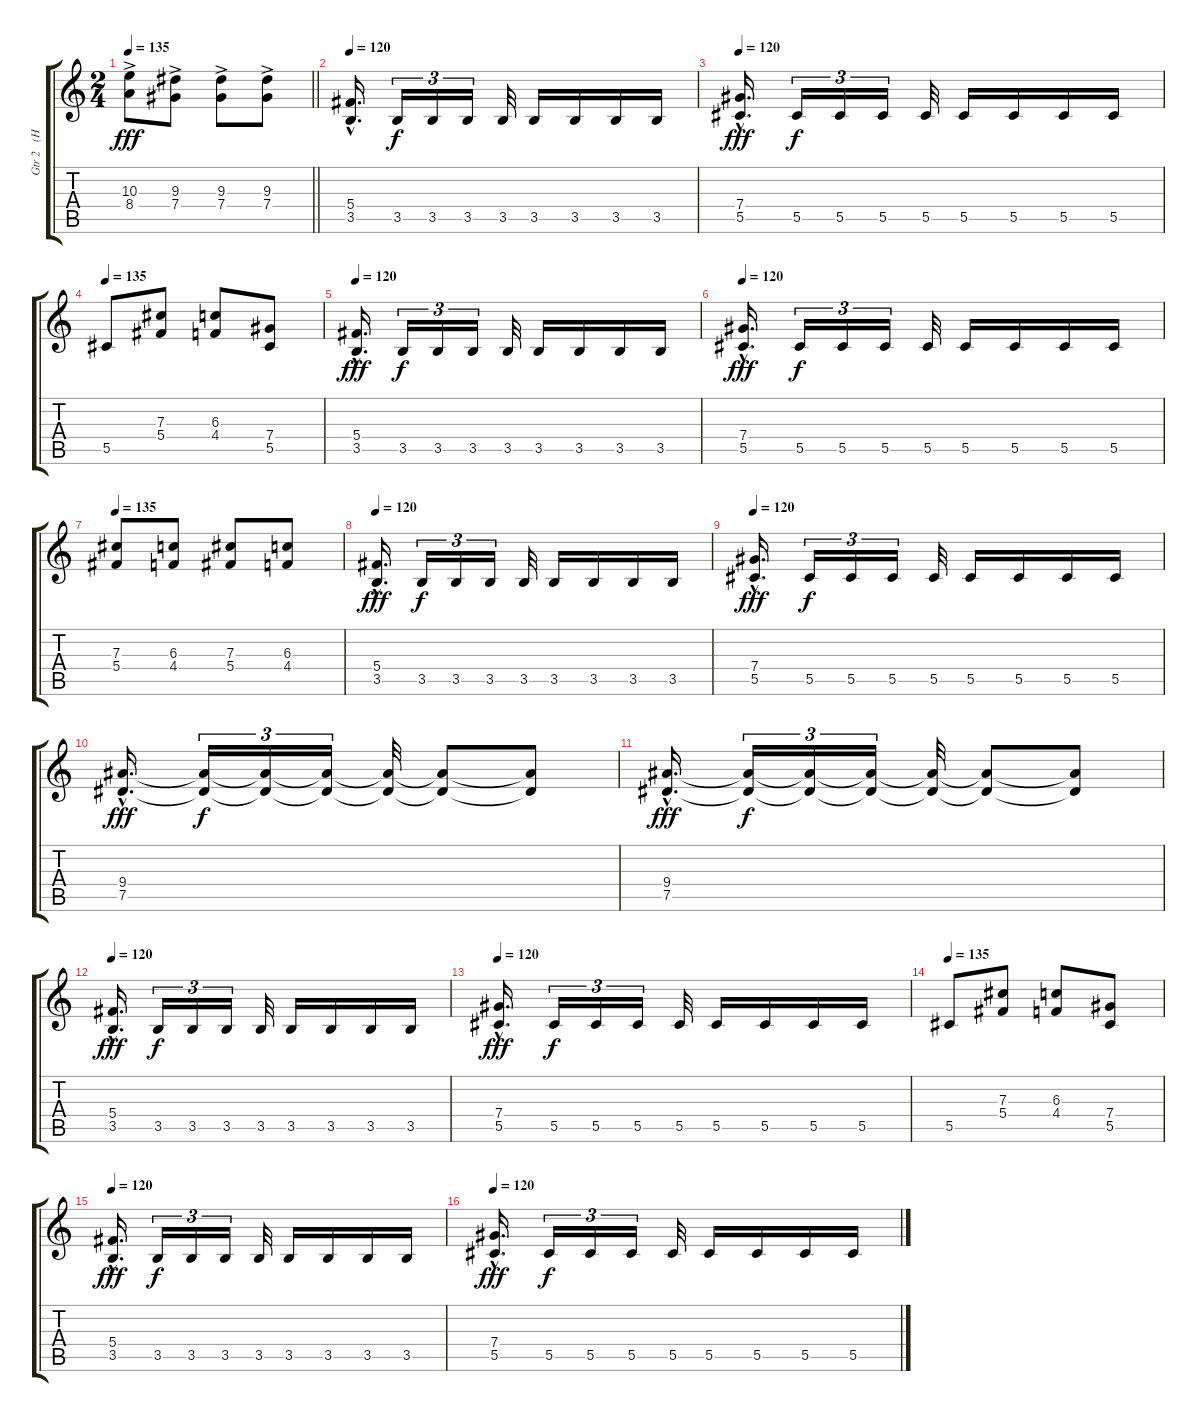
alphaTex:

\track ("Gtr 2   (Hernan)" "Gtr 2   (H") {instrument distortionguitar}
\staff {score tabs}
\tuning (Eb4 Bb3 Gb3 Db3 Ab2 Eb2) {hide}
\ts (2 4)
\tempo 135
\clef g2
\barLineRight lightlight
\ks c
(10.3{ac} 8.4).8{dy fff} (9.3{ac} 7.4).8 (9.3{ac} 7.4).8 (9.3{ac} 7.4).8 |
\tempo 120
(5.4{hac} 3.5{hac}).16{d} 3.5.16{tu (3 2) dy f} 3.5.16{tu (3 2)} 3.5.16{tu (3 2)} 3.5.32 3.5.16 3.5.16 3.5.16 3.5.16 |
\tempo 120
(7.4{hac} 5.5{hac}).16{d dy fff} 5.5.16{tu (3 2) dy f} 5.5.16{tu (3 2)} 5.5.16{tu (3 2)} 5.5.32 5.5.16 5.5.16 5.5.16 5.5.16 |
\tempo 135
5.5.8 (7.3 5.4).8 (6.3 4.4).8 (7.4 5.5).8 |
\tempo 120
(5.4{hac} 3.5{hac}).16{d dy fff} 3.5.16{tu (3 2) dy f} 3.5.16{tu (3 2)} 3.5.16{tu (3 2)} 3.5.32 3.5.16 3.5.16 3.5.16 3.5.16 |
\tempo 120
(7.4{hac} 5.5{hac}).16{d dy fff} 5.5.16{tu (3 2) dy f} 5.5.16{tu (3 2)} 5.5.16{tu (3 2)} 5.5.32 5.5.16 5.5.16 5.5.16 5.5.16 |
\tempo 135
(7.3 5.4).8 (6.3 4.4).8 (7.3 5.4).8 (6.3 4.4).8 |
\tempo 120
(5.4{hac} 3.5{hac}).16{d dy fff} 3.5.16{tu (3 2) dy f} 3.5.16{tu (3 2)} 3.5.16{tu (3 2)} 3.5.32 3.5.16 3.5.16 3.5.16 3.5.16 |
\tempo 120
(7.4{hac} 5.5{hac}).16{d dy fff} 5.5.16{tu (3 2) dy f} 5.5.16{tu (3 2)} 5.5.16{tu (3 2)} 5.5.32 5.5.16 5.5.16 5.5.16 5.5.16 |
(9.4{hac} 7.5{hac}).16{d dy fff} (9.4{t} 7.5{t}).16{tu (3 2) dy f} (9.4{t} 7.5{t}).16{tu (3 2)} (9.4{t} 7.5{t}).16{tu (3 2)} (9.4{t} 7.5{t}).32 (9.4{t} 7.5{t}).8 (9.4{t} 7.5{t}).8 |
(9.4{hac} 7.5{hac}).16{d dy fff} (9.4{t} 7.5{t}).16{tu (3 2) dy f} (9.4{t} 7.5{t}).16{tu (3 2)} (9.4{t} 7.5{t}).16{tu (3 2)} (9.4{t} 7.5{t}).32 (9.4{t} 7.5{t}).8 (9.4{t} 7.5{t}).8 |
\tempo 120
(5.4{hac} 3.5{hac}).16{d dy fff} 3.5.16{tu (3 2) dy f} 3.5.16{tu (3 2)} 3.5.16{tu (3 2)} 3.5.32 3.5.16 3.5.16 3.5.16 3.5.16 |
\tempo 120
(7.4{hac} 5.5{hac}).16{d dy fff} 5.5.16{tu (3 2) dy f} 5.5.16{tu (3 2)} 5.5.16{tu (3 2)} 5.5.32 5.5.16 5.5.16 5.5.16 5.5.16 |
\tempo 135
5.5.8 (7.3 5.4).8 (6.3 4.4).8 (7.4 5.5).8 |
\tempo 120
(5.4{hac} 3.5{hac}).16{d dy fff} 3.5.16{tu (3 2) dy f} 3.5.16{tu (3 2)} 3.5.16{tu (3 2)} 3.5.32 3.5.16 3.5.16 3.5.16 3.5.16 |
\tempo 120
(7.4{hac} 5.5{hac}).16{d dy fff} 5.5.16{tu (3 2) dy f} 5.5.16{tu (3 2)} 5.5.16{tu (3 2)} 5.5.32 5.5.16 5.5.16 5.5.16 5.5.16
